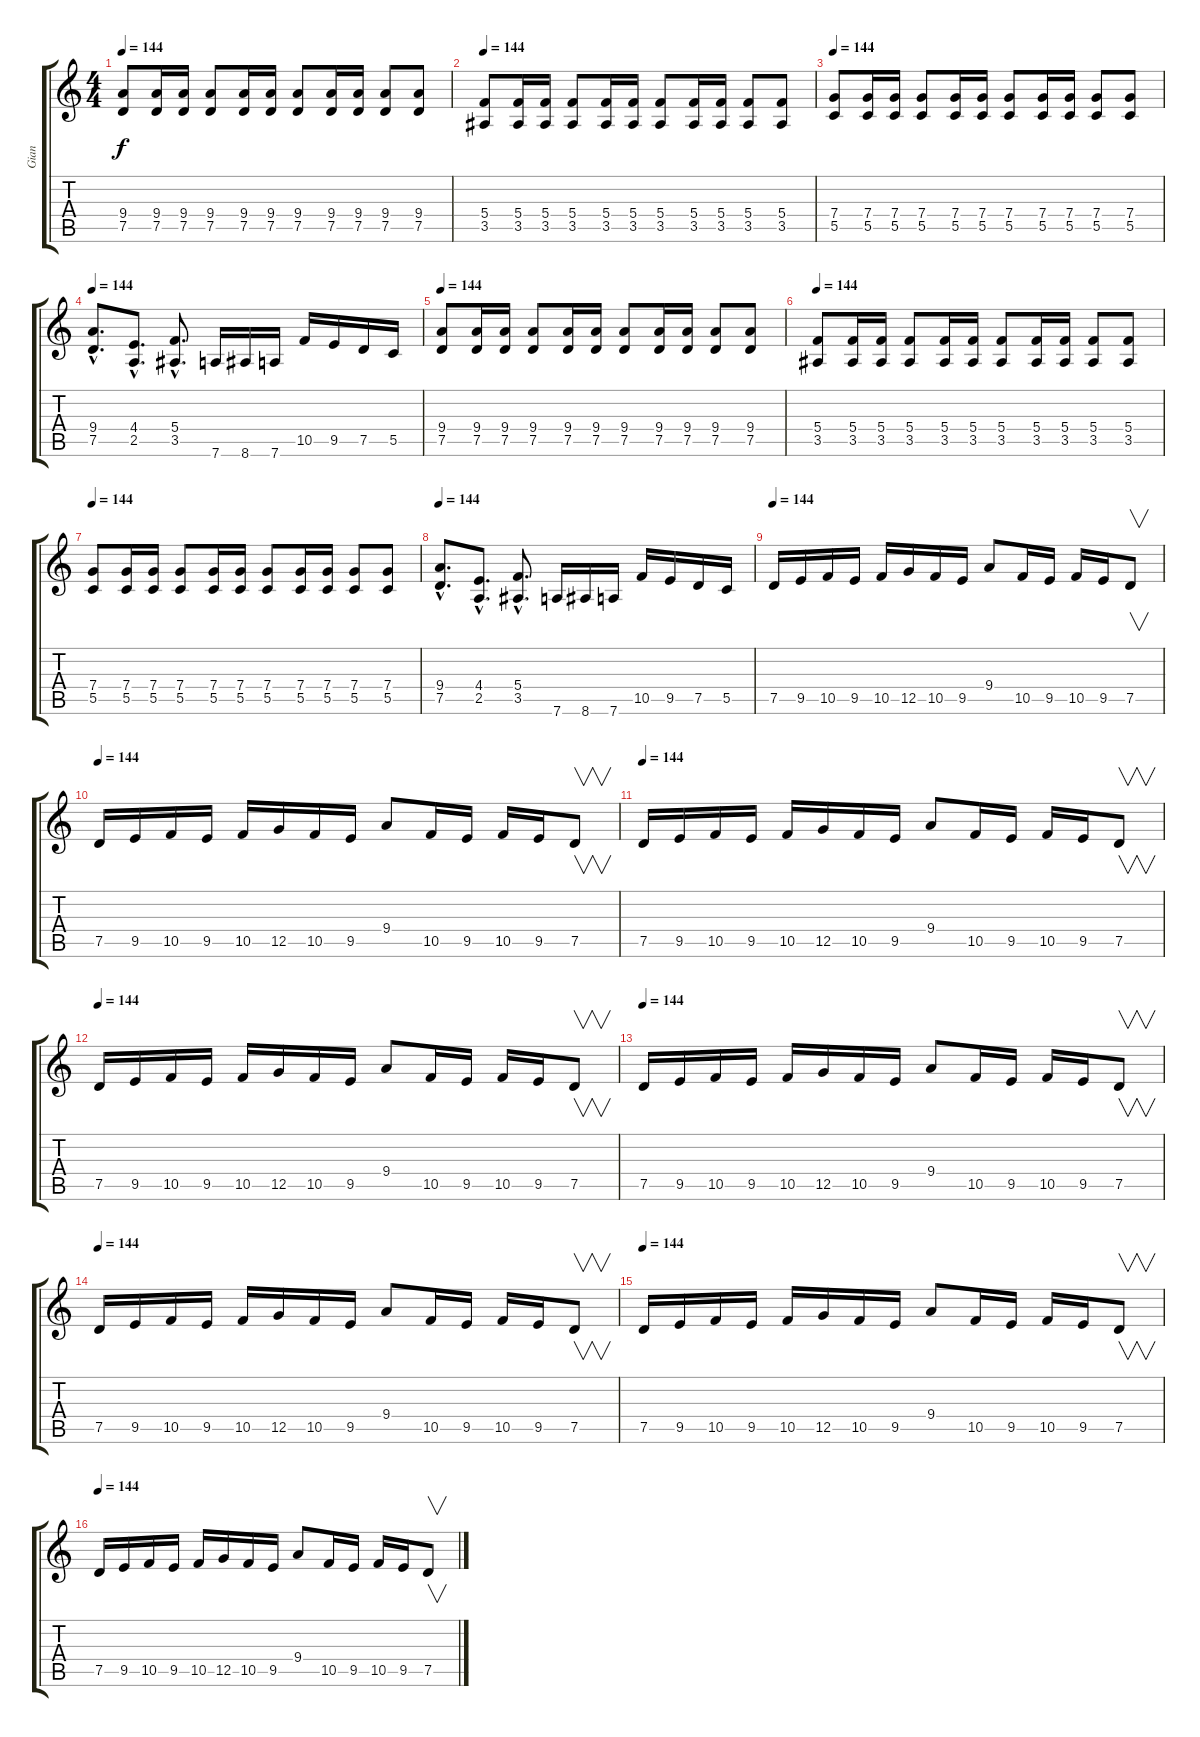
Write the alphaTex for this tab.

\track ("Gian" "Gian") {instrument distortionguitar}
\staff {score tabs}
\tuning (D4 A3 F3 C3 G2 D2) {hide}
\ts (4 4)
\tempo 144
\clef g2
\ks c
(9.4 7.5).8{dy f} (9.4 7.5).16 (9.4 7.5).16 (9.4 7.5).8 (9.4 7.5).16 (9.4 7.5).16 (9.4 7.5).8 (9.4 7.5).16 (9.4 7.5).16 (9.4 7.5).8 (9.4 7.5).8 |
\tempo 144
(5.4 3.5).8 (5.4 3.5).16 (5.4 3.5).16 (5.4 3.5).8 (5.4 3.5).16 (5.4 3.5).16 (5.4 3.5).8 (5.4 3.5).16 (5.4 3.5).16 (5.4 3.5).8 (5.4 3.5).8 |
\tempo 144
(7.4 5.5).8 (7.4 5.5).16 (7.4 5.5).16 (7.4 5.5).8 (7.4 5.5).16 (7.4 5.5).16 (7.4 5.5).8 (7.4 5.5).16 (7.4 5.5).16 (7.4 5.5).8 (7.4 5.5).8 |
\tempo 144
(9.4{hac} 7.5{hac}).8{d} (4.4{hac} 2.5{hac}).8{d} (5.4{hac} 3.5{hac}).8{d} 7.6.16 8.6.16 7.6.16 10.5.16 9.5.16 7.5.16 5.5.16 |
\tempo 144
(9.4 7.5).8 (9.4 7.5).16 (9.4 7.5).16 (9.4 7.5).8 (9.4 7.5).16 (9.4 7.5).16 (9.4 7.5).8 (9.4 7.5).16 (9.4 7.5).16 (9.4 7.5).8 (9.4 7.5).8 |
\tempo 144
(5.4 3.5).8 (5.4 3.5).16 (5.4 3.5).16 (5.4 3.5).8 (5.4 3.5).16 (5.4 3.5).16 (5.4 3.5).8 (5.4 3.5).16 (5.4 3.5).16 (5.4 3.5).8 (5.4 3.5).8 |
\tempo 144
(7.4 5.5).8 (7.4 5.5).16 (7.4 5.5).16 (7.4 5.5).8 (7.4 5.5).16 (7.4 5.5).16 (7.4 5.5).8 (7.4 5.5).16 (7.4 5.5).16 (7.4 5.5).8 (7.4 5.5).8 |
\tempo 144
(9.4{hac} 7.5{hac}).8{d} (4.4{hac} 2.5{hac}).8{d} (5.4{hac} 3.5{hac}).8{d} 7.6.16 8.6.16 7.6.16 10.5.16 9.5.16 7.5.16 5.5.16 |
\tempo 144
7.5.16 9.5.16 10.5.16 9.5.16 10.5.16 12.5.16 10.5.16 9.5.16 9.4.8 10.5.16 9.5.16 10.5.16 9.5.16 7.5.8{v} |
\tempo 144
7.5.16 9.5.16 10.5.16 9.5.16 10.5.16 12.5.16 10.5.16 9.5.16 9.4.8 10.5.16 9.5.16 10.5.16 9.5.16 7.5.8{v} |
\tempo 144
7.5.16 9.5.16 10.5.16 9.5.16 10.5.16 12.5.16 10.5.16 9.5.16 9.4.8 10.5.16 9.5.16 10.5.16 9.5.16 7.5.8{v} |
\tempo 144
7.5.16 9.5.16 10.5.16 9.5.16 10.5.16 12.5.16 10.5.16 9.5.16 9.4.8 10.5.16 9.5.16 10.5.16 9.5.16 7.5.8{v} |
\tempo 144
7.5.16 9.5.16 10.5.16 9.5.16 10.5.16 12.5.16 10.5.16 9.5.16 9.4.8 10.5.16 9.5.16 10.5.16 9.5.16 7.5.8{v} |
\tempo 144
7.5.16 9.5.16 10.5.16 9.5.16 10.5.16 12.5.16 10.5.16 9.5.16 9.4.8 10.5.16 9.5.16 10.5.16 9.5.16 7.5.8{v} |
\tempo 144
7.5.16 9.5.16 10.5.16 9.5.16 10.5.16 12.5.16 10.5.16 9.5.16 9.4.8 10.5.16 9.5.16 10.5.16 9.5.16 7.5.8{v} |
\tempo 144
7.5.16 9.5.16 10.5.16 9.5.16 10.5.16 12.5.16 10.5.16 9.5.16 9.4.8 10.5.16 9.5.16 10.5.16 9.5.16 7.5.8{v}
